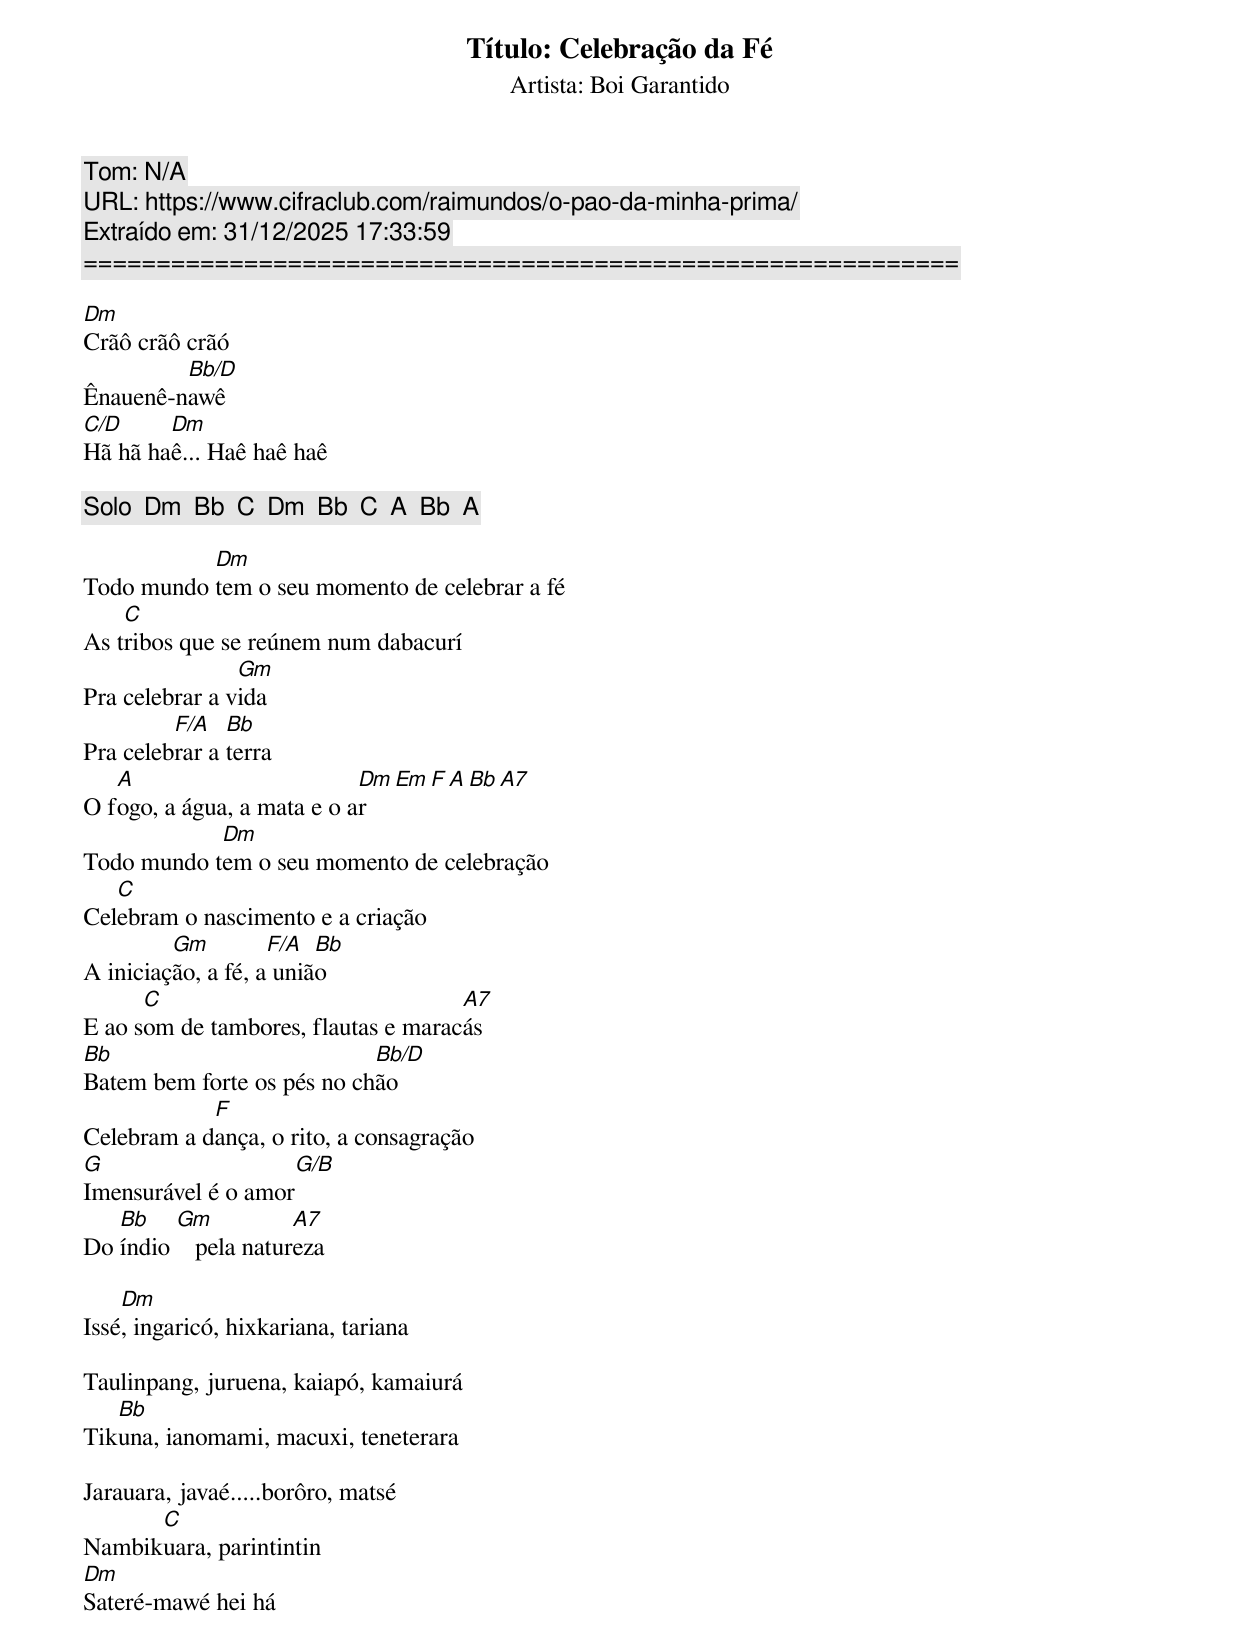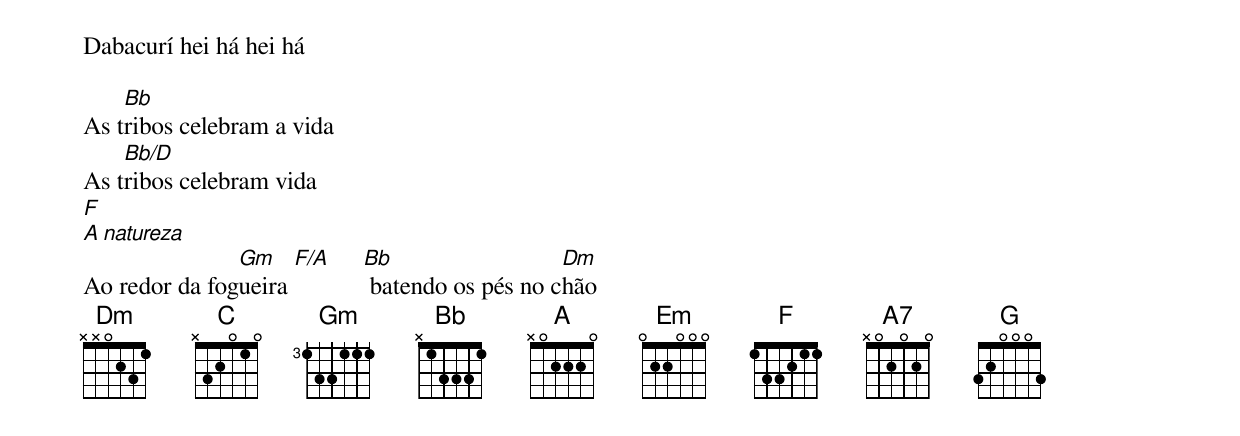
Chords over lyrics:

Título: Celebração da Fé
Artista: Boi Garantido
Tom: N/A
URL: https://www.cifraclub.com/raimundos/o-pao-da-minha-prima/
Extraído em: 31/12/2025 17:33:59
============================================================

Dm
Crãô crãô crãó
         Bb/D
Ênauenê-nawê
C/D     Dm
Hã hã haê... Haê haê haê

[Solo]  Dm  Bb  C  Dm  Bb  C  A  Bb  A

           Dm
Todo mundo tem o seu momento de celebrar a fé
    C
As tribos que se reúnem num dabacurí
                Gm
Pra celebrar a vida
         F/A   Bb
Pra celebrar a terra
   A                        Dm  Em  F  A  Bb  A7
O fogo, a água, a mata e o ar
            Dm
Todo mundo tem o seu momento de celebração
   C
Celebram o nascimento e a criação
         Gm         F/A  Bb
A iniciação, a fé, a união
      C                              A7
E ao som de tambores, flautas e maracás
Bb                          Bb/D
Batem bem forte os pés no chão
            F
Celebram a dança, o rito, a consagração
G                    G/B
Imensurável é o amor
   Bb    Gm           A7
Do índio    pela natureza

    Dm
Issé, ingaricó, hixkariana, tariana

Taulinpang, juruena, kaiapó, kamaiurá
   Bb
Tikuna, ianomami, macuxi, teneterara

Jarauara, javaé.....borôro, matsé
      C
Nambikuara, parintintin
Dm
Sateré-mawé hei há

Dabacurí hei há hei há

    Bb
As tribos celebram a vida
    Bb/D
As tribos celebram vida
       F
A natureza
               Gm    F/A  Bb                  Dm
Ao redor da fogueira       batendo os pés no chão
